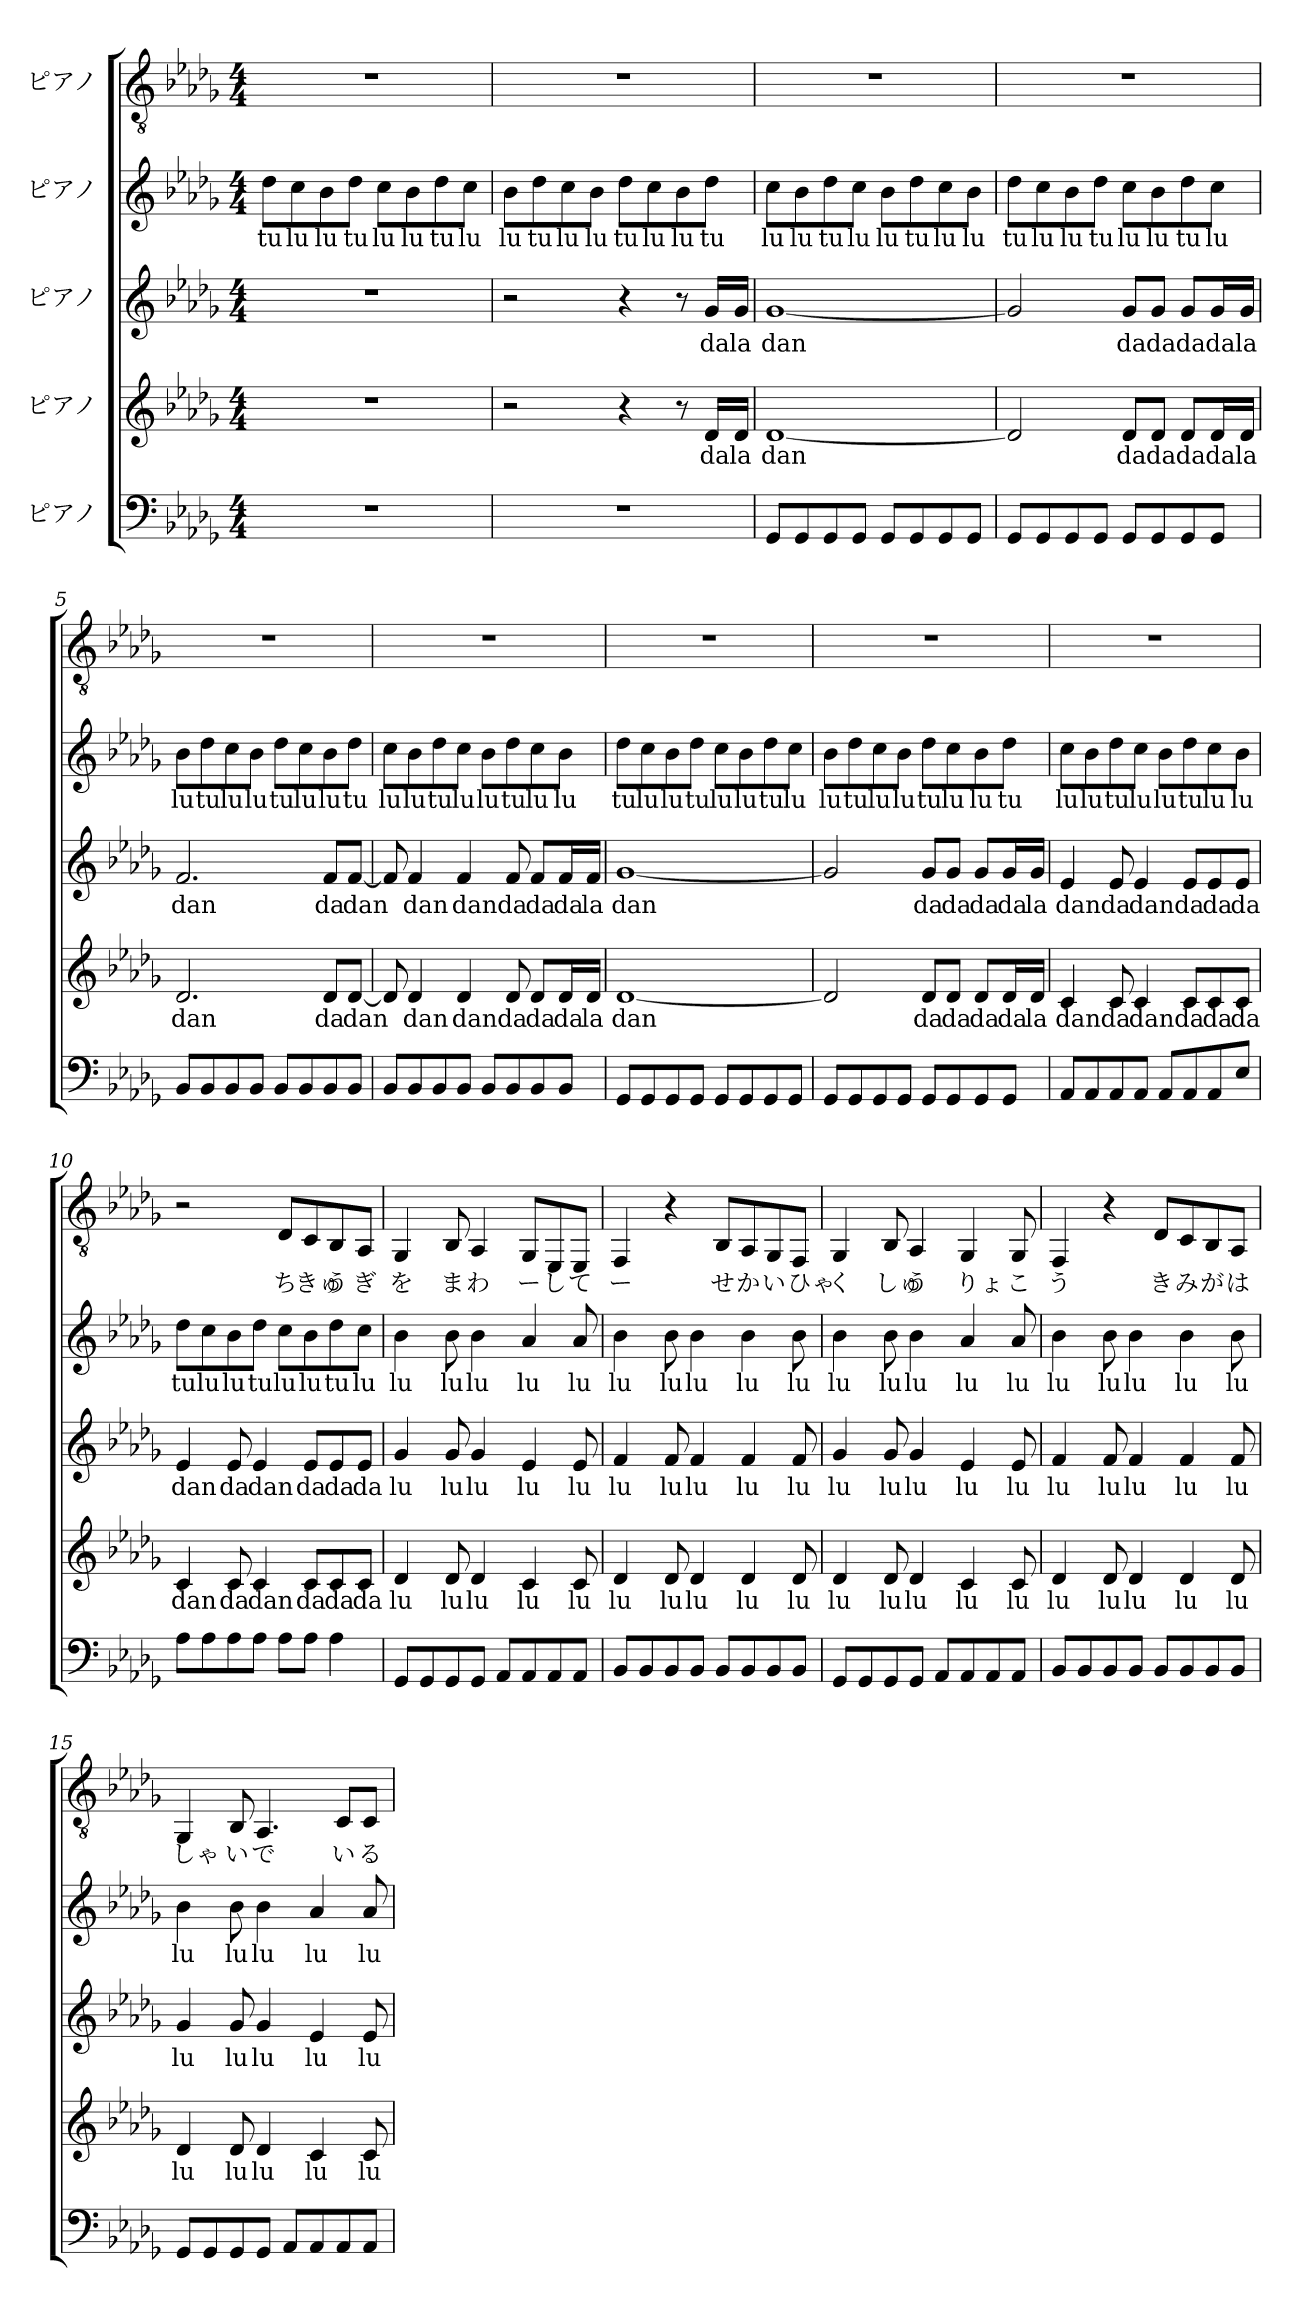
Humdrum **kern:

**kern	**kern	**text	**kern	**text	**kern	**text	**kern	**text
*part5	*part4	*part4	*part3	*part3	*part2	*part2	*part1	*part1
*staff5	*staff4	*staff4	*staff3	*staff3	*staff2	*staff2	*staff1	*staff1
*I"ピアノ	*I"ピアノ	*	*I"ピアノ	*	*I"ピアノ	*	*I"ピアノ	*
*clefF4	*clefG2	*	*clefG2	*	*clefG2	*	*clefGv2	*
*k[b-e-a-d-g-]	*k[b-e-a-d-g-]	*	*k[b-e-a-d-g-]	*	*k[b-e-a-d-g-]	*	*k[b-e-a-d-g-]	*
*M4/4	*M4/4	*	*M4/4	*	*M4/4	*	*M4/4	*
=1	=1	=1	=1	=1	=1	=1	=1	=1
1r	1r	.	1r	.	8dd-L	tu	1r	.
.	.	.	.	.	8cc	lu	.	.
.	.	.	.	.	8b-	lu	.	.
.	.	.	.	.	8dd-J	tu	.	.
.	.	.	.	.	8ccL	lu	.	.
.	.	.	.	.	8b-	lu	.	.
.	.	.	.	.	8dd-	tu	.	.
.	.	.	.	.	8ccJ	lu	.	.
=2	=2	=2	=2	=2	=2	=2	=2	=2
1r	2r	.	2r	.	8b-L	lu	1r	.
.	.	.	.	.	8dd-	tu	.	.
.	.	.	.	.	8cc	lu	.	.
.	.	.	.	.	8b-J	lu	.	.
.	4r	.	4r	.	8dd-L	tu	.	.
.	.	.	.	.	8cc	lu	.	.
.	8r	.	8r	.	8b-	lu	.	.
.	16d-LL	da	16g-LL	da	8dd-J	tu	.	.
.	16d-JJ	la	16g-JJ	la	.	.	.	.
=3	=3	=3	=3	=3	=3	=3	=3	=3
8GG-L	[1d-	dan	[1g-	dan	8ccL	lu	1r	.
8GG-	.	.	.	.	8b-	lu	.	.
8GG-	.	.	.	.	8dd-	tu	.	.
8GG-J	.	.	.	.	8ccJ	lu	.	.
8GG-L	.	.	.	.	8b-L	lu	.	.
8GG-	.	.	.	.	8dd-	tu	.	.
8GG-	.	.	.	.	8cc	lu	.	.
8GG-J	.	.	.	.	8b-J	lu	.	.
=4	=4	=4	=4	=4	=4	=4	=4	=4
8GG-L	2d-]	.	2g-]	.	8dd-L	tu	1r	.
8GG-	.	.	.	.	8cc	lu	.	.
8GG-	.	.	.	.	8b-	lu	.	.
8GG-J	.	.	.	.	8dd-J	tu	.	.
8GG-L	8d-L	da	8g-L	da	8ccL	lu	.	.
8GG-	8d-J	da	8g-J	da	8b-	lu	.	.
8GG-	8d-L	da	8g-L	da	8dd-	tu	.	.
8GG-J	16d-L	da	16g-L	da	8ccJ	lu	.	.
.	16d-JJ	la	16g-JJ	la	.	.	.	.
=5	=5	=5	=5	=5	=5	=5	=5	=5
8BB-L	2.d-	dan	2.f	dan	8b-L	lu	1r	.
8BB-	.	.	.	.	8dd-	tu	.	.
8BB-	.	.	.	.	8cc	lu	.	.
8BB-J	.	.	.	.	8b-J	lu	.	.
8BB-L	.	.	.	.	8dd-L	tu	.	.
8BB-	.	.	.	.	8cc	lu	.	.
8BB-	8d-L	da	8fL	da	8b-	lu	.	.
8BB-J	[8d-J	dan	[8fJ	dan	8dd-J	tu	.	.
=6	=6	=6	=6	=6	=6	=6	=6	=6
8BB-L	8d-]	.	8f]	.	8ccL	lu	1r	.
8BB-	4d-	dan	4f	dan	8b-	lu	.	.
8BB-	.	.	.	.	8dd-	tu	.	.
8BB-J	4d-	dan	4f	dan	8ccJ	lu	.	.
8BB-L	.	.	.	.	8b-L	lu	.	.
8BB-	8d-	da	8f	da	8dd-	tu	.	.
8BB-	8d-L	da	8fL	da	8cc	lu	.	.
8BB-J	16d-L	da	16fL	da	8b-J	lu	.	.
.	16d-JJ	la	16fJJ	la	.	.	.	.
=7	=7	=7	=7	=7	=7	=7	=7	=7
8GG-L	[1d-	dan	[1g-	dan	8dd-L	tu	1r	.
8GG-	.	.	.	.	8cc	lu	.	.
8GG-	.	.	.	.	8b-	lu	.	.
8GG-J	.	.	.	.	8dd-J	tu	.	.
8GG-L	.	.	.	.	8ccL	lu	.	.
8GG-	.	.	.	.	8b-	lu	.	.
8GG-	.	.	.	.	8dd-	tu	.	.
8GG-J	.	.	.	.	8ccJ	lu	.	.
=8	=8	=8	=8	=8	=8	=8	=8	=8
8GG-L	2d-]	.	2g-]	.	8b-L	lu	1r	.
8GG-	.	.	.	.	8dd-	tu	.	.
8GG-	.	.	.	.	8cc	lu	.	.
8GG-J	.	.	.	.	8b-J	lu	.	.
8GG-L	8d-L	da	8g-L	da	8dd-L	tu	.	.
8GG-	8d-J	da	8g-J	da	8cc	lu	.	.
8GG-	8d-L	da	8g-L	da	8b-	lu	.	.
8GG-J	16d-L	da	16g-L	da	8dd-J	tu	.	.
.	16d-JJ	la	16g-JJ	la	.	.	.	.
=9	=9	=9	=9	=9	=9	=9	=9	=9
8AA-L	4c	dan	4e-	dan	8ccL	lu	1r	.
8AA-	.	.	.	.	8b-	lu	.	.
8AA-	8c	da	8e-	da	8dd-	tu	.	.
8AA-J	4c	dan	4e-	dan	8ccJ	lu	.	.
8AA-L	.	.	.	.	8b-L	lu	.	.
8AA-	8cL	da	8e-L	da	8dd-	tu	.	.
8AA-	8c	da	8e-	da	8cc	lu	.	.
8E-J	8cJ	da	8e-J	da	8b-J	lu	.	.
=10	=10	=10	=10	=10	=10	=10	=10	=10
8A-L	4c	dan	4e-	dan	8dd-L	tu	2r	.
8A-	.	.	.	.	8cc	lu	.	.
8A-	8c	da	8e-	da	8b-	lu	.	.
8A-J	4c	dan	4e-	dan	8dd-J	tu	.	.
8A-L	.	.	.	.	8ccL	lu	8D-L	ち
8A-J	8cL	da	8e-L	da	8b-	lu	8C	きゅ
4A-	8c	da	8e-	da	8dd-	tu	8BB-	う
.	8cJ	da	8e-J	da	8ccJ	lu	8AA-J	ぎ
=11	=11	=11	=11	=11	=11	=11	=11	=11
8GG-L	4d-	lu	4g-	lu	4b-	lu	4GG-	を
8GG-	.	.	.	.	.	.	.	.
8GG-	8d-	lu	8g-	lu	8b-	lu	8BB-	ま
8GG-J	4d-	lu	4g-	lu	4b-	lu	4AA-	わ
8AA-L	.	.	.	.	.	.	.	.
8AA-	4c	lu	4e-	lu	4a-	lu	8GG-L	ー
8AA-	.	.	.	.	.	.	8EE-	し
8AA-J	8c	lu	8e-	lu	8a-	lu	8EE-J	て
=12	=12	=12	=12	=12	=12	=12	=12	=12
8BB-L	4d-	lu	4f	lu	4b-	lu	4FF	ー
8BB-	.	.	.	.	.	.	.	.
8BB-	8d-	lu	8f	lu	8b-	lu	4r	.
8BB-J	4d-	lu	4f	lu	4b-	lu	.	.
8BB-L	.	.	.	.	.	.	8BB-L	せ
8BB-	4d-	lu	4f	lu	4b-	lu	8AA-	か
8BB-	.	.	.	.	.	.	8GG-	い
8BB-J	8d-	lu	8f	lu	8b-	lu	8FFJ	ひゃ
=13	=13	=13	=13	=13	=13	=13	=13	=13
8GG-L	4d-	lu	4g-	lu	4b-	lu	4GG-	く
8GG-	.	.	.	.	.	.	.	.
8GG-	8d-	lu	8g-	lu	8b-	lu	8BB-	しゅ
8GG-J	4d-	lu	4g-	lu	4b-	lu	4AA-	う
8AA-L	.	.	.	.	.	.	.	.
8AA-	4c	lu	4e-	lu	4a-	lu	4GG-	りょ
8AA-	.	.	.	.	.	.	.	.
8AA-J	8c	lu	8e-	lu	8a-	lu	8GG-	こ
=14	=14	=14	=14	=14	=14	=14	=14	=14
8BB-L	4d-	lu	4f	lu	4b-	lu	4FF	う
8BB-	.	.	.	.	.	.	.	.
8BB-	8d-	lu	8f	lu	8b-	lu	4r	.
8BB-J	4d-	lu	4f	lu	4b-	lu	.	.
8BB-L	.	.	.	.	.	.	8D-L	き
8BB-	4d-	lu	4f	lu	4b-	lu	8C	み
8BB-	.	.	.	.	.	.	8BB-	が
8BB-J	8d-	lu	8f	lu	8b-	lu	8AA-J	は
=15	=15	=15	=15	=15	=15	=15	=15	=15
8GG-L	4d-	lu	4g-	lu	4b-	lu	4GG-	しゃ
8GG-	.	.	.	.	.	.	.	.
8GG-	8d-	lu	8g-	lu	8b-	lu	8BB-	い
8GG-J	4d-	lu	4g-	lu	4b-	lu	4.AA-	で
8AA-L	.	.	.	.	.	.	.	.
8AA-	4c	lu	4e-	lu	4a-	lu	.	.
8AA-	.	.	.	.	.	.	8CL	い
8AA-J	8c	lu	8e-	lu	8a-	lu	8CJ	る
=	=	=	=	=	=	=	=	=
*-	*-	*-	*-	*-	*-	*-	*-	*-
